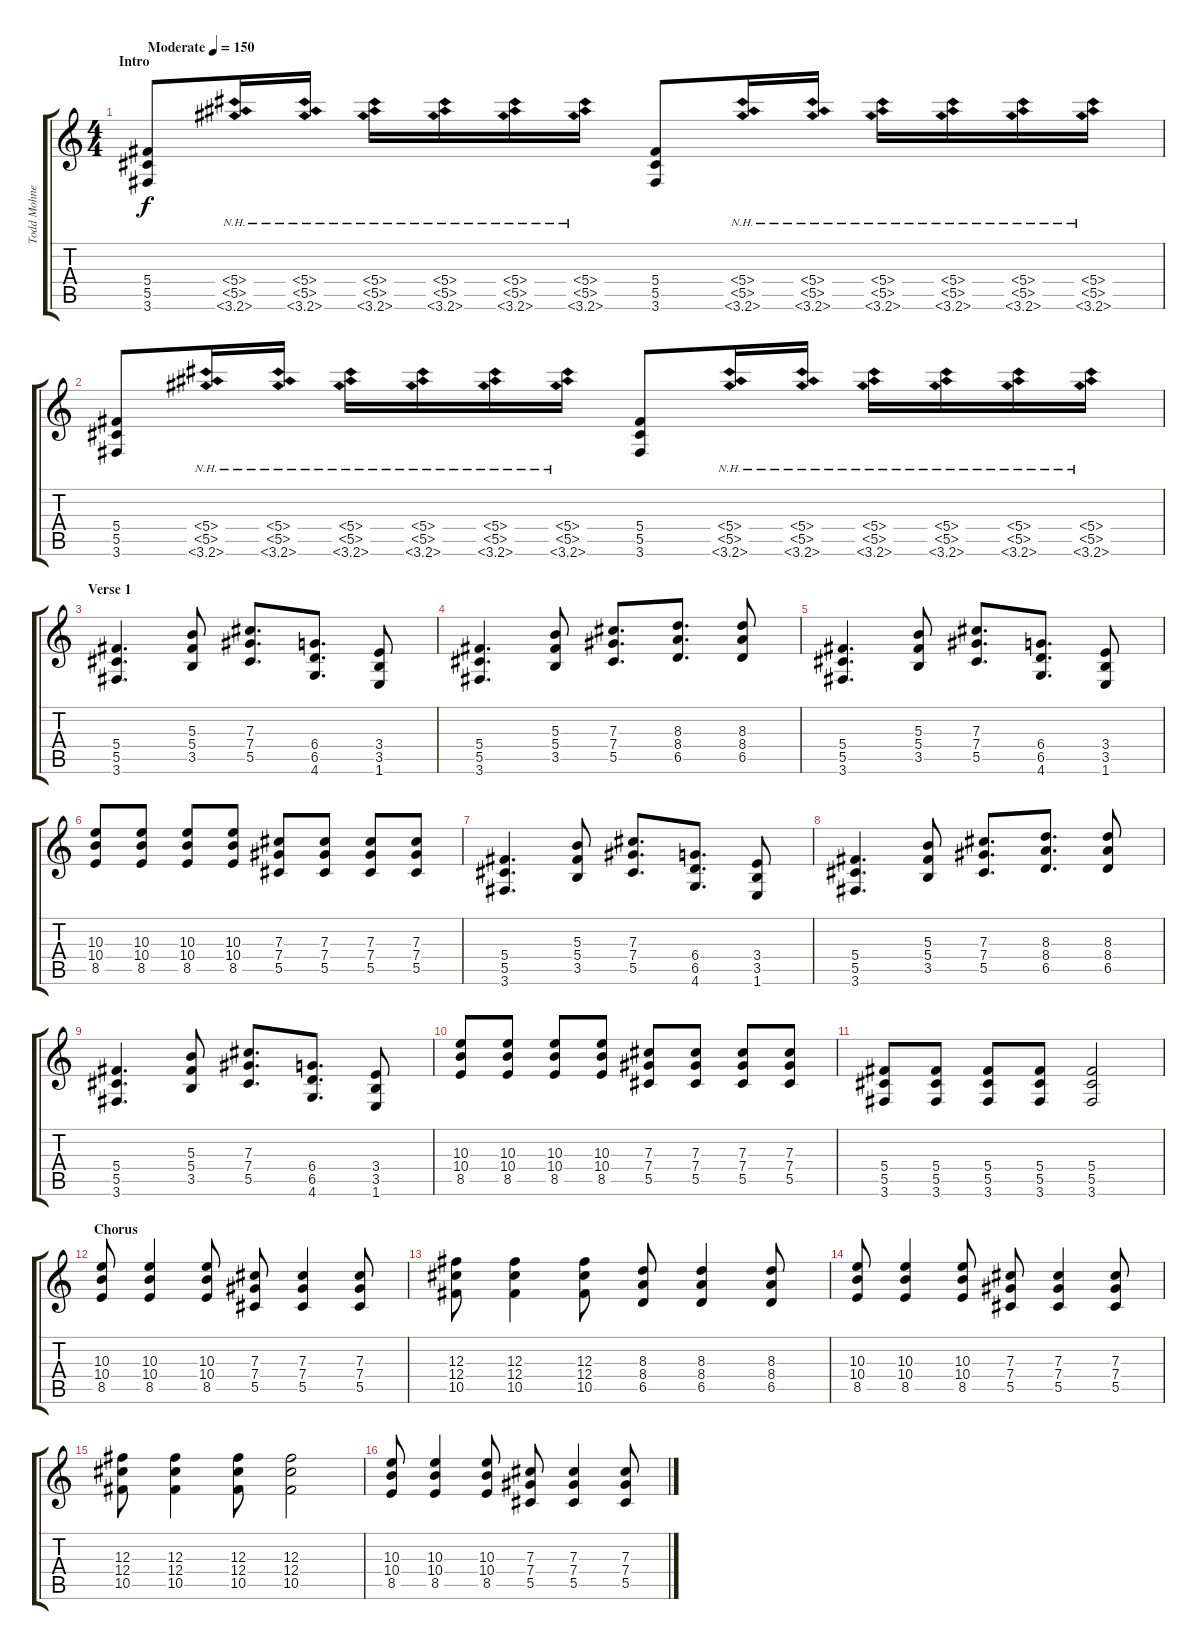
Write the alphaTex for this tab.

\track ("Todd Mohney" "Todd Mohne") {instrument overdrivenguitar}
\staff {score tabs}
\tuning (Eb4 Bb3 Gb3 Db3 Ab2 Eb2) {hide}
\ts (4 4)
\section ("" "Intro")
\tempo (150 "Moderate")
\clef g2
\ks c
(5.4 5.5 3.6).8{dy f instrument overdrivenguitar} (5.4{nh} 5.5{nh} 3.6{nh}).16 (5.4{nh} 5.5{nh} 3.6{nh}).16 (5.4{nh} 5.5{nh} 3.6{nh}).16 (5.4{nh} 5.5{nh} 3.6{nh}).16 (5.4{nh} 5.5{nh} 3.6{nh}).16 (5.4{nh} 5.5{nh} 3.6{nh}).16 (5.4 5.5 3.6).8 (5.4{nh} 5.5{nh} 3.6{nh}).16 (5.4{nh} 5.5{nh} 3.6{nh}).16 (5.4{nh} 5.5{nh} 3.6{nh}).16 (5.4{nh} 5.5{nh} 3.6{nh}).16 (5.4{nh} 5.5{nh} 3.6{nh}).16 (5.4{nh} 5.5{nh} 3.6{nh}).16 |
(5.4 5.5 3.6).8 (5.4{nh} 5.5{nh} 3.6{nh}).16 (5.4{nh} 5.5{nh} 3.6{nh}).16 (5.4{nh} 5.5{nh} 3.6{nh}).16 (5.4{nh} 5.5{nh} 3.6{nh}).16 (5.4{nh} 5.5{nh} 3.6{nh}).16 (5.4{nh} 5.5{nh} 3.6{nh}).16 (5.4 5.5 3.6).8 (5.4{nh} 5.5{nh} 3.6{nh}).16 (5.4{nh} 5.5{nh} 3.6{nh}).16 (5.4{nh} 5.5{nh} 3.6{nh}).16 (5.4{nh} 5.5{nh} 3.6{nh}).16 (5.4{nh} 5.5{nh} 3.6{nh}).16 (5.4{nh} 5.5{nh} 3.6{nh}).16 |
\section ("" "Verse 1")
(5.4 5.5 3.6).4{d} (5.3 5.4 3.5).8 (7.3 7.4 5.5).8{d} (6.4 6.5 4.6).8{d} (3.4 3.5 1.6).8 |
(5.4 5.5 3.6).4{d} (5.3 5.4 3.5).8 (7.3 7.4 5.5).8{d} (8.3 8.4 6.5).8{d} (8.3 8.4 6.5).8 |
(5.4 5.5 3.6).4{d} (5.3 5.4 3.5).8 (7.3 7.4 5.5).8{d} (6.4 6.5 4.6).8{d} (3.4 3.5 1.6).8 |
(10.3 10.4 8.5).8 (10.3 10.4 8.5).8 (10.3 10.4 8.5).8 (10.3 10.4 8.5).8 (7.3 7.4 5.5).8 (7.3 7.4 5.5).8 (7.3 7.4 5.5).8 (7.3 7.4 5.5).8 |
(5.4 5.5 3.6).4{d} (5.3 5.4 3.5).8 (7.3 7.4 5.5).8{d} (6.4 6.5 4.6).8{d} (3.4 3.5 1.6).8 |
(5.4 5.5 3.6).4{d} (5.3 5.4 3.5).8 (7.3 7.4 5.5).8{d} (8.3 8.4 6.5).8{d} (8.3 8.4 6.5).8 |
(5.4 5.5 3.6).4{d} (5.3 5.4 3.5).8 (7.3 7.4 5.5).8{d} (6.4 6.5 4.6).8{d} (3.4 3.5 1.6).8 |
(10.3 10.4 8.5).8 (10.3 10.4 8.5).8 (10.3 10.4 8.5).8 (10.3 10.4 8.5).8 (7.3 7.4 5.5).8 (7.3 7.4 5.5).8 (7.3 7.4 5.5).8 (7.3 7.4 5.5).8 |
(5.4 5.5 3.6).8 (5.4 5.5 3.6).8 (5.4 5.5 3.6).8 (5.4 5.5 3.6).8 (5.4 5.5 3.6).2 |
\section ("" "Chorus")
(10.3 10.4 8.5).8 (10.3 10.4 8.5).4 (10.3 10.4 8.5).8 (7.3 7.4 5.5).8 (7.3 7.4 5.5).4 (7.3 7.4 5.5).8 |
\section ("" "")
(12.3 12.4 10.5).8 (12.3 12.4 10.5).4 (12.3 12.4 10.5).8 (8.3 8.4 6.5).8 (8.3 8.4 6.5).4 (8.3 8.4 6.5).8 |
(10.3 10.4 8.5).8 (10.3 10.4 8.5).4 (10.3 10.4 8.5).8 (7.3 7.4 5.5).8 (7.3 7.4 5.5).4 (7.3 7.4 5.5).8 |
(12.3 12.4 10.5).8 (12.3 12.4 10.5).4 (12.3 12.4 10.5).8 (12.3 12.4 10.5).2 |
(10.3 10.4 8.5).8 (10.3 10.4 8.5).4 (10.3 10.4 8.5).8 (7.3 7.4 5.5).8 (7.3 7.4 5.5).4 (7.3 7.4 5.5).8
